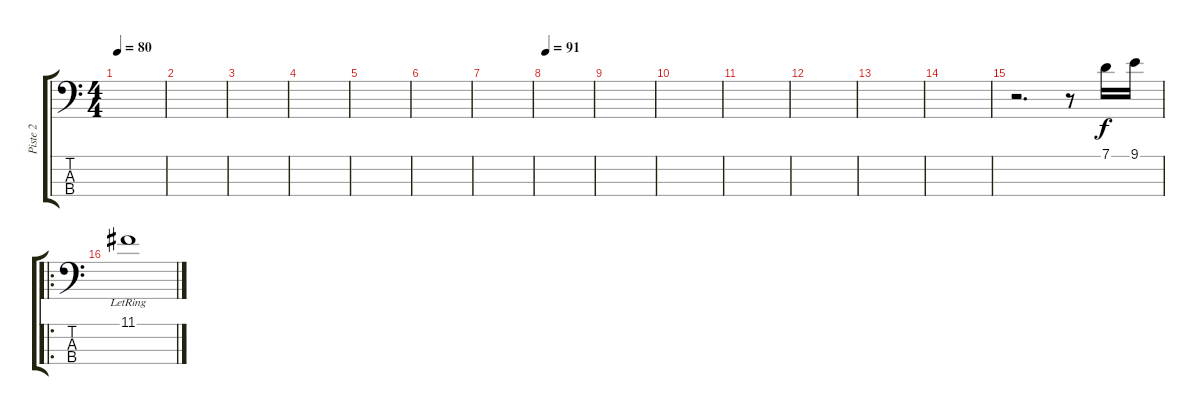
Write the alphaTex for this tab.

\track ("Piste 2" "Piste 2") {instrument acousticguitarnylon}
\staff {score tabs}
\tuning (G2 D2 A1 E1) {hide}
\ts (4 4)
\tempo 80
\clef f4
\ks c
|
|
|
|
|
|
|
\tempo 91
|
|
|
|
|
|
|
r.2{d} r.8 7.1.16 9.1.16 |
\ro
11.1{lr}.1
